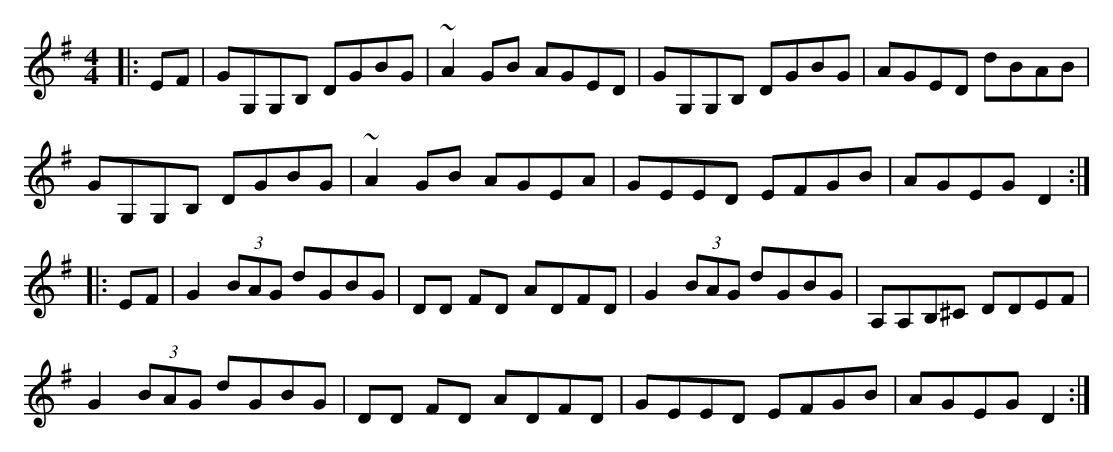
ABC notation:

X:1
M:4/4
K:G
|:EF|GG,G,B, DGBG|~A2 GB AGED|GG,G,B, DGBG|AGED dBAB|
GG,G,B, DGBG|~A2 GB AGEA|GEED EFGB|AGEG D2:|
|:EF|G2 (3BAG dGBG|DD FD ADFD|G2 (3BAG dGBG|A,A,B,^C DDEF|
G2 (3BAG dGBG|DD FD ADFD|GEED EFGB|AGEG D2:|
